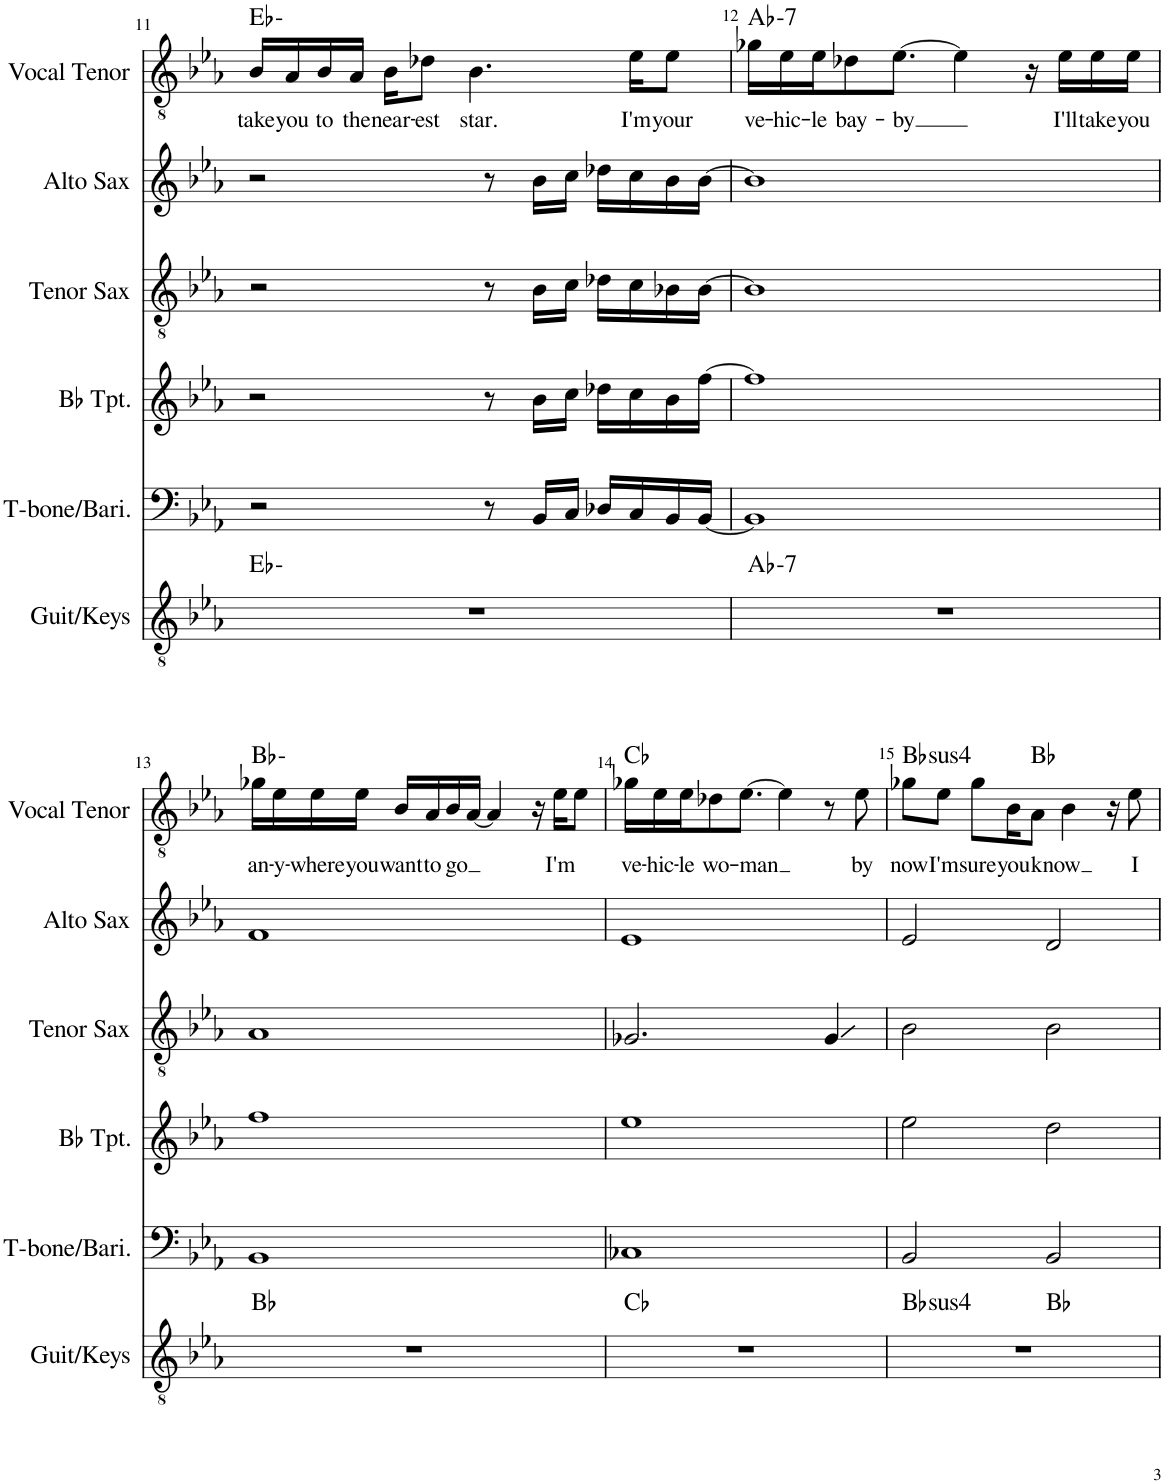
**kern	**harte	**kern	**kern	**kern	**kern	**kern	**text	**harte
*part6	*part6	*part5	*part4	*part3	*part2	*part1	*part1	*part1
*staff6	*	*staff5	*staff4	*staff3	*staff2	*staff1	*staff1	*
*I"Guit/Keys	*	*I"T-bone/Bari	*I"Bb Trumpet	*I"Tenor Sax	*I"Alto Sax	*I"Vocal Tenor	*	*
*I'Guit/Keys	*	*I'T-bone/Bari.	*I'Bb Tpt.	*I'Tenor Sax	*I'Alto Sax	*I'Vocal Tenor	*	*
!!LO:PB:g=z
*clefGv2	*	*clefF4	*clefG2	*clefGv2	*clefG2	*clefGv2	*	*
*	*	*	*ITrd1c2	*ITrd8c14	*ITrd5c9	*	*	*
*k[b-e-a-]	*	*k[b-e-a-]	*k[b-e-a-]	*k[b-e-a-]	*k[b-e-a-]	*k[b-e-a-]	*	*
*M4/4	*	*M4/4	*M4/4	*M4/4	*M4/4	*M4/4	*	*
=11	=11	=11	=11	=11	=11	=11	=11	=11
!	!	!	!	!	!	!	!LO:LY:b	!
1r	Eb:min	2r	2r	2r	2r	16B-/LL	take	Eb:min
!	!	!	!	!	!	!	!LO:LY:b	!
.	.	.	.	.	.	16A-/	you	.
!	!	!	!	!	!	!	!LO:LY:b	!
.	.	.	.	.	.	16B-/	to	.
!	!	!	!	!	!	!	!LO:LY:b	!
.	.	.	.	.	.	16A-/JJ	the	.
!	!	!	!	!	!	!	!LO:LY:b	!
.	.	.	.	.	.	16B-\KL	near-	.
!	!	!	!	!	!	!	!LO:LY:b	!
.	.	.	.	.	.	8d-X\J	-est	.
!	!	!	!	!	!	!	!LO:LY:b	!
.	.	.	.	.	.	4.B-\	star.	.
.	.	8r	8r	8r	8r	.	.	.
.	.	16BB-/LL	16b-\LL	16B-\LL	16b-\LL	.	.	.
.	.	16C/JJ	16cc\JJ	16c\JJ	16cc\JJ	.	.	.
.	.	16D-X/LL	16dd-X\LL	16d-X\LL	16dd-X\LL	.	.	.
!	!	!	!	!	!	!	!LO:LY:b	!
.	.	16C/	16cc\	16c\	16cc\	16e-\KL	I'm	.
!	!	!	!	!	!	!	!LO:LY:b	!
.	.	16BB-/	16b-\	16B-X\	16b-\	8e-\J	your	.
.	.	[16BB-/JJ	[16ff\JJ	[16B-\JJ	[16b-\JJ	.	.	.
=12	=12	=12	=12	=12	=12	=12	=12	=12
!	!LO:H:kt=7	!	!	!	!	!	!LO:LY:b	!LO:H:kt=7
1r	Ab:min7	1BB-]	1ff]	1B-]	1b-]	16g-X\LL	ve-	Ab:min7
!	!	!	!	!	!	!	!LO:LY:b	!
.	.	.	.	.	.	16e-\	-hic-	.
!	!	!	!	!	!	!	!LO:LY:b	!
.	.	.	.	.	.	16e-\J	-le	.
!	!	!	!	!	!	!	!LO:LY:b	!
.	.	.	.	.	.	8d-X\	bay-	.
!	!	!	!	!	!	!	!LO:LY:b	!
.	.	.	.	.	.	[8.e-\J	-by	.
.	.	.	.	.	.	4e-\]	.	.
.	.	.	.	.	.	16r	.	.
!	!	!	!	!	!	!	!LO:LY:b	!
.	.	.	.	.	.	16e-\LL	I'll	.
!	!	!	!	!	!	!	!LO:LY:b	!
.	.	.	.	.	.	16e-\	take	.
!	!	!	!	!	!	!	!LO:LY:b	!
.	.	.	.	.	.	16e-\JJ	you	.
!!LO:LB:g=z
=13	=13	=13	=13	=13	=13	=13	=13	=13
!	!	!	!	!	!	!	!LO:LY:b	!
1r	Bb:maj	1BB-	1ff	1A-	1f	16g-X\LL	an-	Bb:min
!	!	!	!	!	!	!	!LO:LY:b	!
.	.	.	.	.	.	16e-\	-y-	.
!	!	!	!	!	!	!	!LO:LY:b	!
.	.	.	.	.	.	16e-\	-where	.
!	!	!	!	!	!	!	!LO:LY:b	!
.	.	.	.	.	.	16e-\JJ	you	.
!	!	!	!	!	!	!	!LO:LY:b	!
.	.	.	.	.	.	16B-/LL	want	.
!	!	!	!	!	!	!	!LO:LY:b	!
.	.	.	.	.	.	16A-/	to	.
!	!	!	!	!	!	!	!LO:LY:b	!
.	.	.	.	.	.	16B-/	go	.
.	.	.	.	.	.	[16A-/JJ	.	.
.	.	.	.	.	.	4A-/]	.	.
.	.	.	.	.	.	16r	.	.
!	!	!	!	!	!	!	!LO:LY:b	!
.	.	.	.	.	.	16e-\KL	I'm	.
.	.	.	.	.	.	8e-\J	.	.
=14	=14	=14	=14	=14	=14	=14	=14	=14
!	!	!	!	!	!	!	!LO:LY:b	!
1r	Cb:maj	1C-X	1ee-	2.G-X/	1e-	16g-X\LL	ve-	Cb:maj
!	!	!	!	!	!	!	!LO:LY:b	!
.	.	.	.	.	.	16e-\	-hic-	.
!	!	!	!	!	!	!	!LO:LY:b	!
.	.	.	.	.	.	16e-\J	-le	.
!	!	!	!	!	!	!	!LO:LY:b	!
.	.	.	.	.	.	8d-X\	wo-	.
!	!	!	!	!	!	!	!LO:LY:b	!
.	.	.	.	.	.	[8.e-\J	-man	.
.	.	.	.	.	.	4e-\]	.	.
.	.	.	.	4G-/	.	8r	.	.
!	!	!	!	!	!	!	!LO:LY:b	!
.	.	.	.	.	.	8e-\	by	.
=15	=15	=15	=15	=15	=15	=15	=15	=15
!	!LO:H:kt=4	!	!	!	!	!	!LO:LY:b	!LO:H:kt=4
*^	*	*	*	*	*	*	*	*
1r	2ryy	Bb:sus4	2BB-/	2ee-\	2B-\	2e-/	8g-X\L	now	Bb:sus4
!	!	!	!	!	!	!	!	!LO:LY:b	!
.	.	.	.	.	.	.	8e-\J	I'm	.
!	!	!	!	!	!	!	!	!LO:LY:b	!
.	.	.	.	.	.	.	8g-\L	sure	.
!	!	!	!	!	!	!	!	!LO:LY:b	!
.	.	.	.	.	.	.	16B-\K	you	.
!	!	!	!	!	!	!	!	!LO:LY:b	!
.	.	.	.	.	.	.	8A-\J	know	Bb:maj
.	2ryy	Bb:maj	2BB-/	2dd\	2B-\	2d/	.	.	.
.	.	.	.	.	.	.	4B-\	.	.
.	.	.	.	.	.	.	16r	.	.
!	!	!	!	!	!	!	!	!LO:LY:b	!
.	.	.	.	.	.	.	8e-\	I	.
*v	*v	*	*	*	*	*	*	*	*
=	=	=	=	=	=	=	=	=
*-	*-	*-	*-	*-	*-	*-	*-	*-
